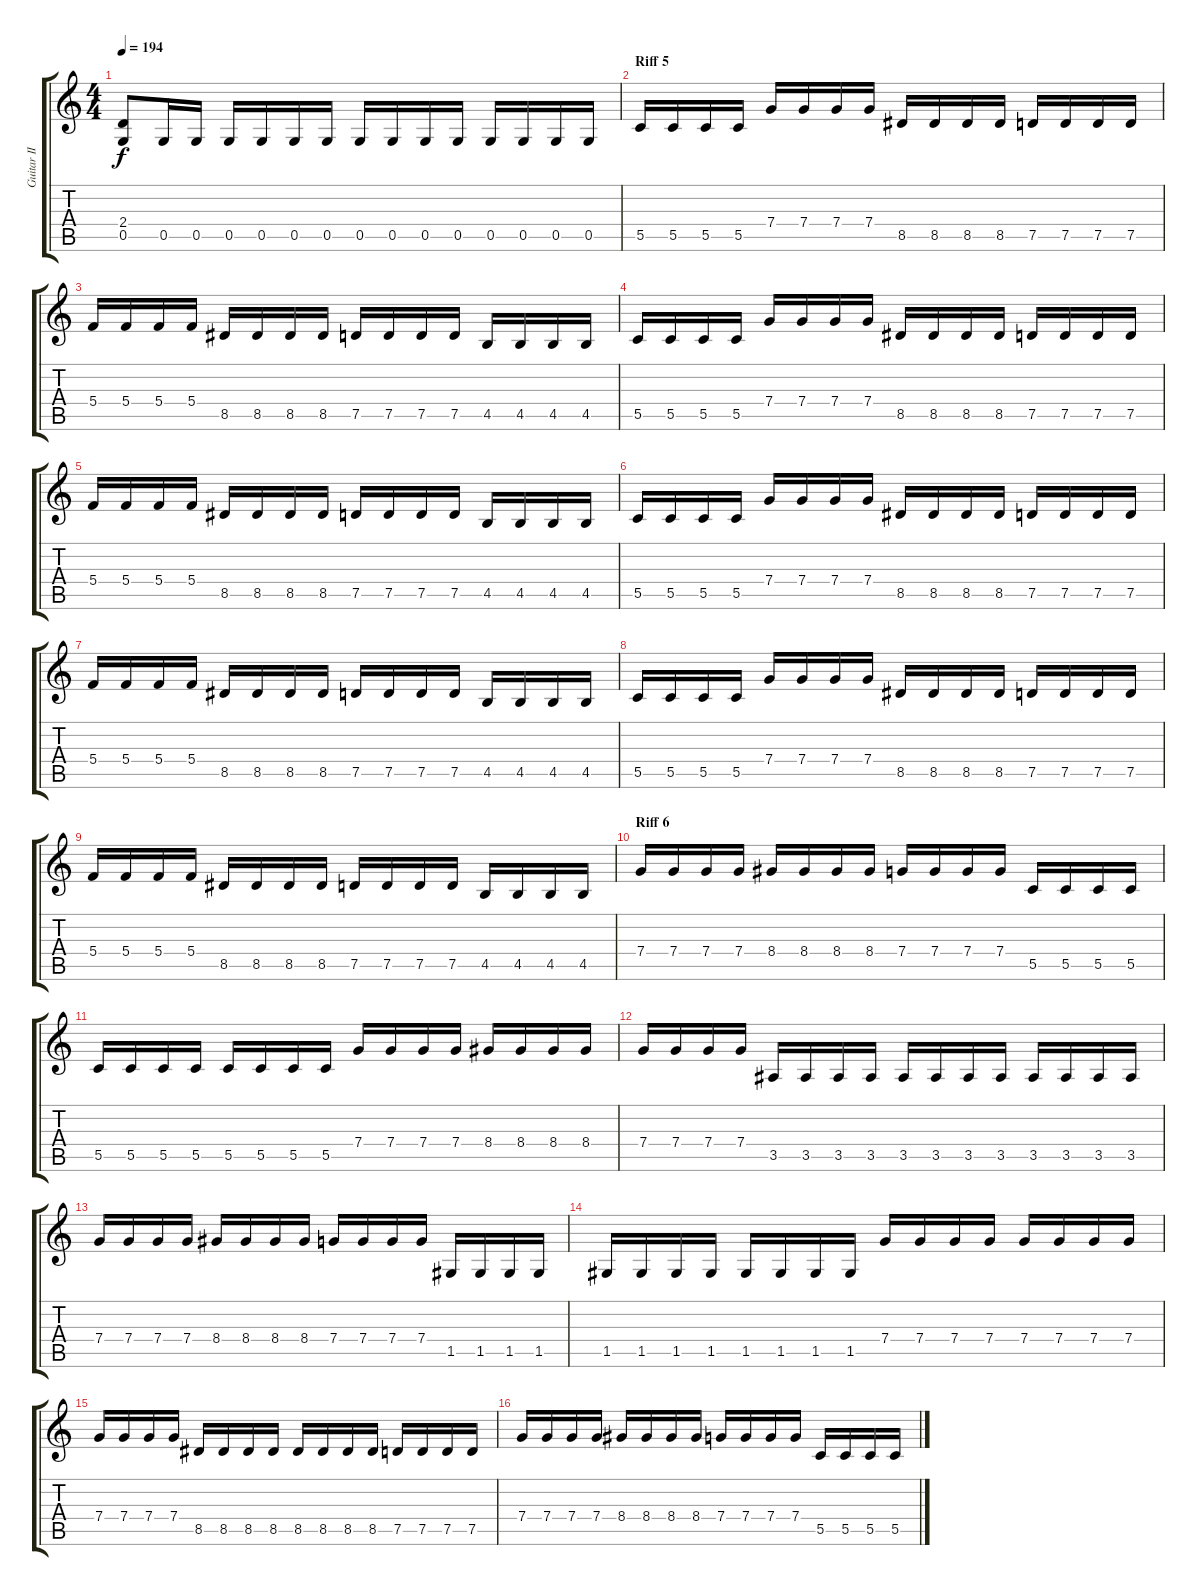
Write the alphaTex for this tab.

\track ("Guitar II" "Guitar II") {instrument distortionguitar}
\staff {score tabs}
\tuning (D4 A3 F3 C3 G2 D2) {hide}
\ts (4 4)
\tempo 194
\clef g2
\ks c
(2.4 0.5).8{dy f} 0.5.16 0.5.16 0.5.16 0.5.16 0.5.16 0.5.16 0.5.16 0.5.16 0.5.16 0.5.16 0.5.16 0.5.16 0.5.16 0.5.16 |
\section ("" "Riff 5")
5.5.16 5.5.16 5.5.16 5.5.16 7.4.16 7.4.16 7.4.16 7.4.16 8.5.16 8.5.16 8.5.16 8.5.16 7.5.16 7.5.16 7.5.16 7.5.16 |
5.4.16 5.4.16 5.4.16 5.4.16 8.5.16 8.5.16 8.5.16 8.5.16 7.5.16 7.5.16 7.5.16 7.5.16 4.5.16 4.5.16 4.5.16 4.5.16 |
5.5.16 5.5.16 5.5.16 5.5.16 7.4.16 7.4.16 7.4.16 7.4.16 8.5.16 8.5.16 8.5.16 8.5.16 7.5.16 7.5.16 7.5.16 7.5.16 |
5.4.16 5.4.16 5.4.16 5.4.16 8.5.16 8.5.16 8.5.16 8.5.16 7.5.16 7.5.16 7.5.16 7.5.16 4.5.16 4.5.16 4.5.16 4.5.16 |
5.5.16 5.5.16 5.5.16 5.5.16 7.4.16 7.4.16 7.4.16 7.4.16 8.5.16 8.5.16 8.5.16 8.5.16 7.5.16 7.5.16 7.5.16 7.5.16 |
5.4.16 5.4.16 5.4.16 5.4.16 8.5.16 8.5.16 8.5.16 8.5.16 7.5.16 7.5.16 7.5.16 7.5.16 4.5.16 4.5.16 4.5.16 4.5.16 |
5.5.16 5.5.16 5.5.16 5.5.16 7.4.16 7.4.16 7.4.16 7.4.16 8.5.16 8.5.16 8.5.16 8.5.16 7.5.16 7.5.16 7.5.16 7.5.16 |
5.4.16 5.4.16 5.4.16 5.4.16 8.5.16 8.5.16 8.5.16 8.5.16 7.5.16 7.5.16 7.5.16 7.5.16 4.5.16 4.5.16 4.5.16 4.5.16 |
\section ("" "Riff 6")
7.4.16 7.4.16 7.4.16 7.4.16 8.4.16 8.4.16 8.4.16 8.4.16 7.4.16 7.4.16 7.4.16 7.4.16 5.5.16 5.5.16 5.5.16 5.5.16 |
5.5.16 5.5.16 5.5.16 5.5.16 5.5.16 5.5.16 5.5.16 5.5.16 7.4.16 7.4.16 7.4.16 7.4.16 8.4.16 8.4.16 8.4.16 8.4.16 |
7.4.16 7.4.16 7.4.16 7.4.16 3.5.16 3.5.16 3.5.16 3.5.16 3.5.16 3.5.16 3.5.16 3.5.16 3.5.16 3.5.16 3.5.16 3.5.16 |
7.4.16 7.4.16 7.4.16 7.4.16 8.4.16 8.4.16 8.4.16 8.4.16 7.4.16 7.4.16 7.4.16 7.4.16 1.5.16 1.5.16 1.5.16 1.5.16 |
1.5.16 1.5.16 1.5.16 1.5.16 1.5.16 1.5.16 1.5.16 1.5.16 7.4.16 7.4.16 7.4.16 7.4.16 7.4.16 7.4.16 7.4.16 7.4.16 |
7.4.16 7.4.16 7.4.16 7.4.16 8.5.16 8.5.16 8.5.16 8.5.16 8.5.16 8.5.16 8.5.16 8.5.16 7.5.16 7.5.16 7.5.16 7.5.16 |
7.4.16 7.4.16 7.4.16 7.4.16 8.4.16 8.4.16 8.4.16 8.4.16 7.4.16 7.4.16 7.4.16 7.4.16 5.5.16 5.5.16 5.5.16 5.5.16
